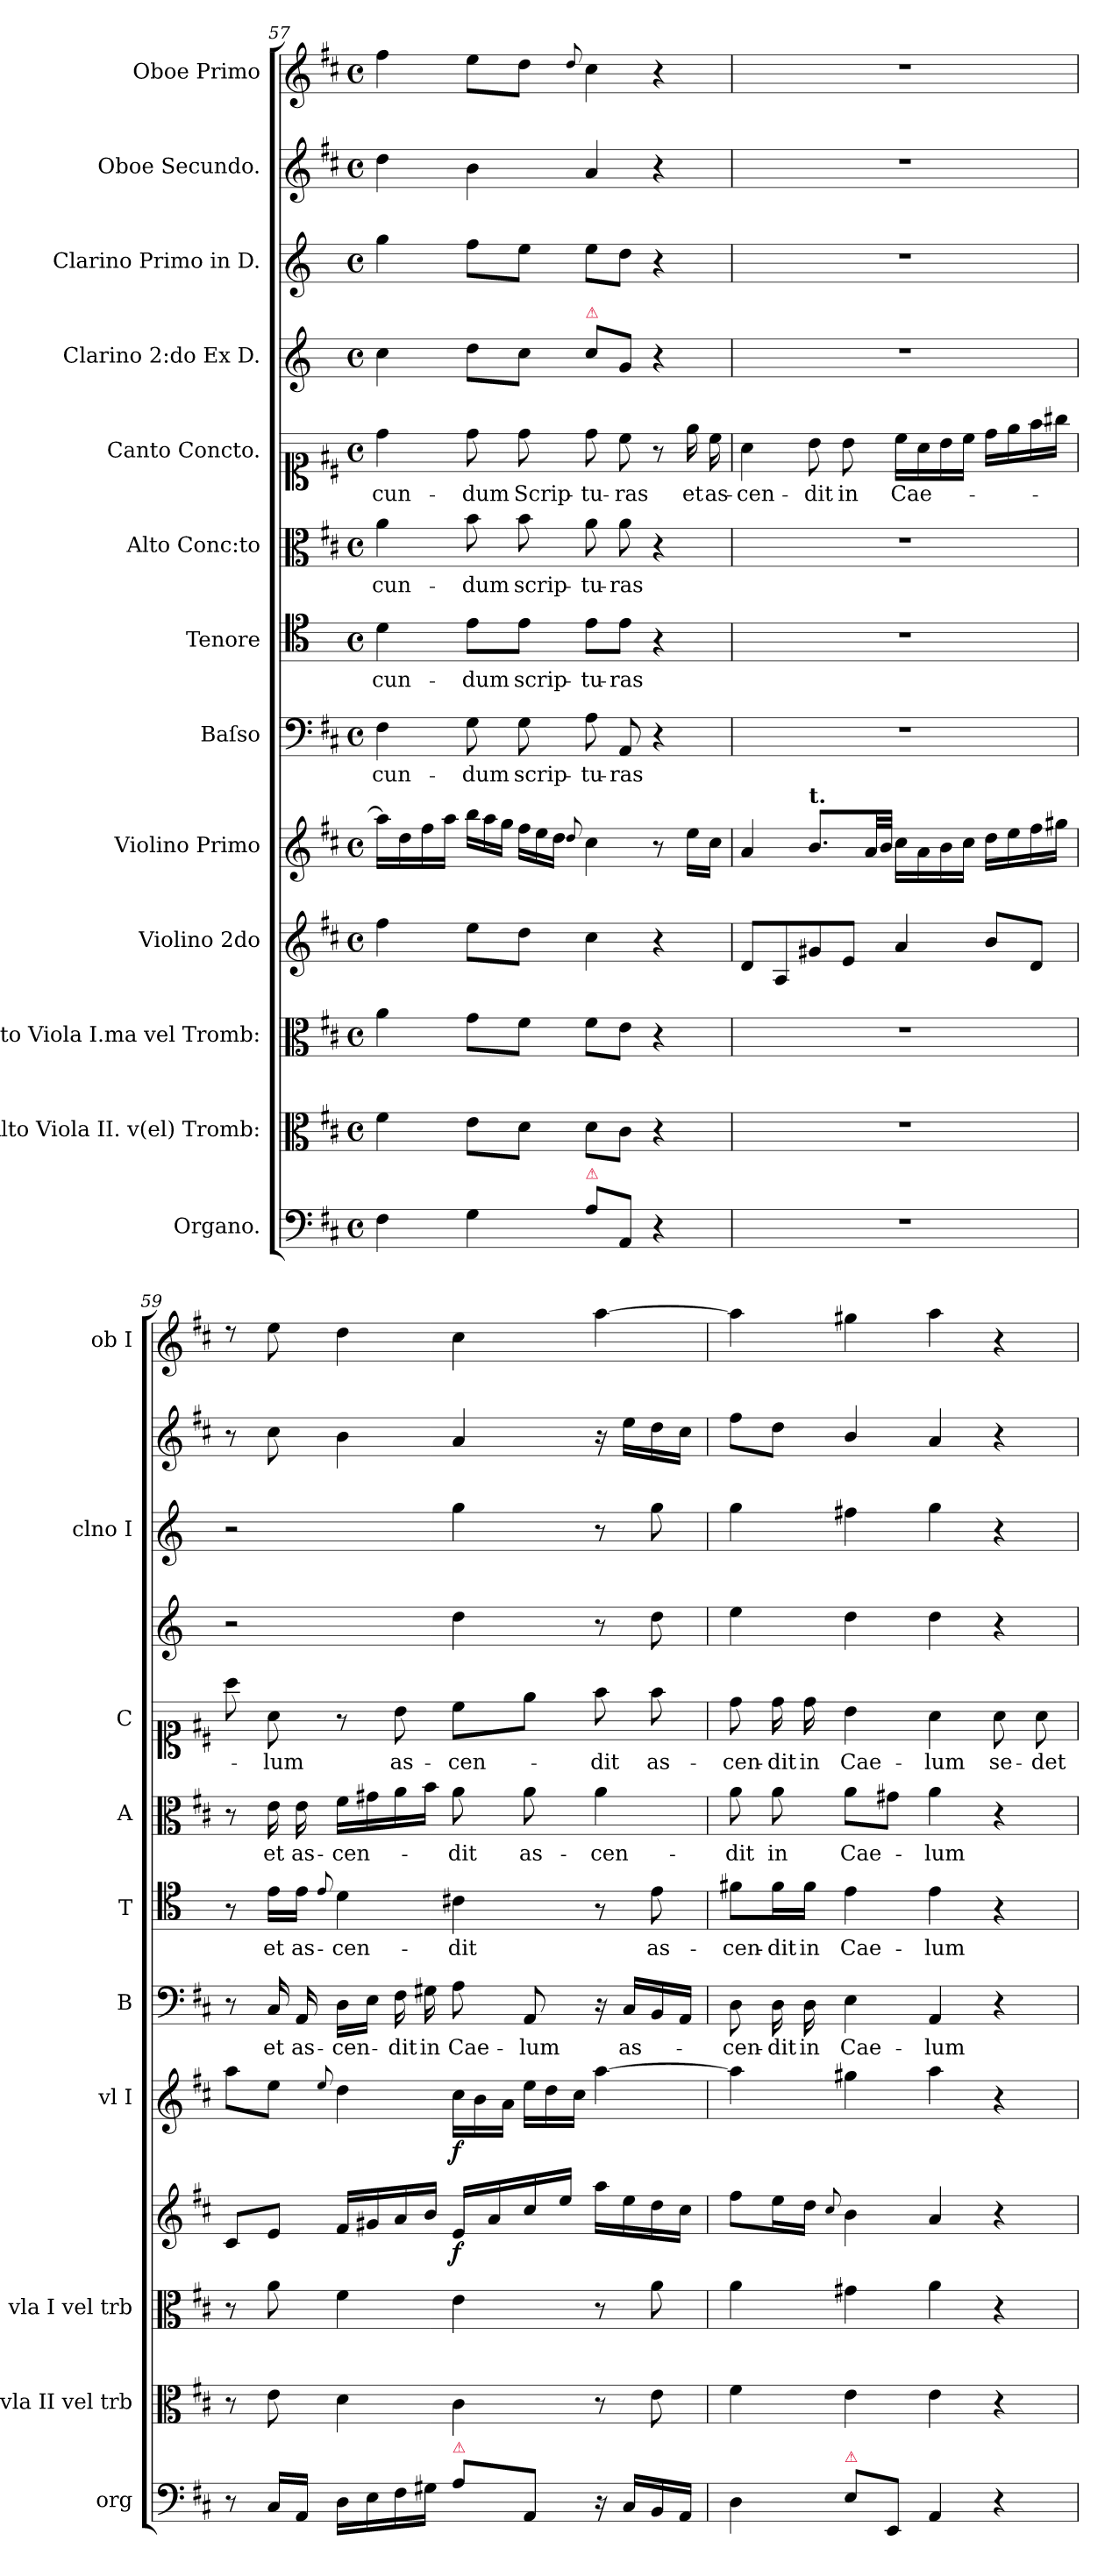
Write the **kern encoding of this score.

**kern	**kern	**kern	**kern	**dynam	**kern	**dynam	**kern	**text	**kern	**text	**kern	**text	**kern	**text	**kern	**kern	**kern	**kern
*part13	*part12	*part11	*part10	*part10	*part9	*part9	*part8	*part8	*part7	*part7	*part6	*part6	*part5	*part5	*part4	*part3	*part2	*part1
*staff13	*staff12	*staff11	*staff10	*staff10	*staff9	*staff9	*staff8	*staff8	*staff7	*staff7	*staff6	*staff6	*staff5	*staff5	*staff4	*staff3	*staff2	*staff1
*I"Organo.	*I"Alto Viola II. v(el) Tromb:	*I"Alto Viola I.ma vel Tromb:	*I"Violino 2do	*	*I"Violino Primo	*	*I"Baſso	*	*I"Tenore	*	*I"Alto Conc:to	*	*I"Canto Concto.	*	*I"Clarino 2:do Ex D.	*I"Clarino Primo in D.	*I"Oboe Secundo.	*I"Oboe Primo
*I'org	*I'vla II vel trb	*I'vla I vel trb	*	*	*I'vl I	*	*I'B	*	*I'T	*	*I'A	*	*I'C	*	*	*I'clno I	*	*I'ob I
*clefF4	*clefC3	*clefC3	*clefG2	*	*clefG2	*	*clefF4	*	*clefC4	*	*clefC3	*	*clefC1	*	*clefG2	*clefG2	*clefG2	*clefG2
*	*	*	*	*	*	*	*	*	*	*	*	*	*	*	*ITrd-1c-2	*ITrd-1c-2	*	*
*k[f#c#]	*k[f#c#]	*k[f#c#]	*k[f#c#]	*	*k[f#c#]	*	*k[f#c#]	*	*k[]	*	*k[f#c#]	*	*k[f#c#]	*	*k[f#c#]	*k[f#c#]	*k[f#c#]	*k[f#c#]
*M4/4	*M4/4	*M4/4	*M4/4	*	*M4/4	*	*M4/4	*	*M4/4	*	*M4/4	*	*M4/4	*	*M4/4	*M4/4	*M4/4	*M4/4
*met(c)	*met(c)	*met(c)	*met(c)	*	*met(c)	*	*met(c)	*	*met(c)	*	*met(c)	*	*met(c)	*	*met(c)	*met(c)	*met(c)	*met(c)
=57	=57	=57	=57	=57	=57	=57	=57	=57	=57	=57	=57	=57	=57	=57	=57	=57	=57	=57
4F#\	4f#\	4a\	4ff#\	.	16aa\LL]	.	4F#\	-cun-	4d\	-cun-	4a\	-cun-	4dd\	-cun-	4dd\	4aa\	4dd\	4ff#\
.	.	.	.	.	16dd\	.	.	.	.	.	.	.	.	.	.	.	.	.
.	.	.	.	.	16ff#\	.	.	.	.	.	.	.	.	.	.	.	.	.
.	.	.	.	.	16aa\JJ	.	.	.	.	.	.	.	.	.	.	.	.	.
*	*	*	*	*	*Xtuplet	*	*	*	*	*	*	*	*	*	*	*	*	*
4G\	8e\L	8g\L	8ee\L	.	24bb\LL	.	8G\	-dum	8e\L	-dum	8b\	-dum	8dd\	-dum	8ee\L	8gg\L	4b\	8ee\L
.	.	.	.	.	24aa\	.	.	.	.	.	.	.	.	.	.	.	.	.
.	.	.	.	.	24gg\JJ	.	.	.	.	.	.	.	.	.	.	.	.	.
.	8d\J	8f#\J	8dd\J	.	24ff#\LL	.	8G\	scrip-	8e\J	scrip-	8b\	scrip-	8dd\	Scrip-	8dd\J	8ff#\J	.	8dd\J
.	.	.	.	.	24ee\	.	.	.	.	.	.	.	.	.	.	.	.	.
.	.	.	.	.	24dd\JJ	.	.	.	.	.	.	.	.	.	.	.	.	.
.	.	.	.	.	8qqdd/	.	.	.	.	.	.	.	.	.	.	.	.	8qqdd/
!	!	!	!	!	!	!	!	!	!	!	!	!	!	!	!LO:TX:a:color=crimson:t=⚠	!	!	!
!LO:TX:a:color=crimson:t=⚠	!	!	!	!	!	!	!	!	!	!	!	!	!	!	!	!	!	!
8A\L	8d\L	8f#\L	4cc#\	.	4cc#\	.	8A\	-tu-	8e\L	-tu-	8a\	-tu-	8dd\	-tu-	8dd\L	8ff#\L	4a/	4cc#\
8AA/J	8c#\J	8e\J	.	.	.	.	8AA/	-ras	8e\J	-ras	8a\	-ras	8cc#\	-ras	8a/J	8ee\J	.	.
4r	4r	4r	4r	.	8r	.	4r	.	4r	.	4r	.	8r	.	4r	4r	4r	4r
!	!	!	!	!	!	!LO:DY:b	!	!	!	!	!	!	!	!	!	!	!	!
.	.	.	.	.	16ee\LL	pia	.	.	.	.	.	.	16ee\	et	.	.	.	.
.	.	.	.	.	16cc#\JJ	.	.	.	.	.	.	.	16cc#\	as-	.	.	.	.
=58	=58	=58	=58	=58	=58	=58	=58	=58	=58	=58	=58	=58	=58	=58	=58	=58	=58	=58
1r	1r	1r	8d/L	po	4a/	.	1r	.	1r	.	1r	.	4a\	-cen-	1r	1r	1r	1r
.	.	.	8A/	.	.	.	.	.	.	.	.	.	.	.	.	.	.	.
!	!	!	!	!	!LO:TX:a:B:t=t.	!	!	!	!	!	!	!	!	!	!	!	!	!
.	.	.	8g#X/	.	8.b/L	.	.	.	.	.	.	.	8b\	-dit	.	.	.	.
.	.	.	8e/J	.	.	.	.	.	.	.	.	.	8b\	in	.	.	.	.
.	.	.	.	.	32a/LL	.	.	.	.	.	.	.	.	.	.	.	.	.
.	.	.	.	.	32b/JJJ	.	.	.	.	.	.	.	.	.	.	.	.	.
.	.	.	4a/	.	16cc#\LL	.	.	.	.	.	.	.	16cc#\LL	Cae-	.	.	.	.
.	.	.	.	.	16a\	.	.	.	.	.	.	.	16a\	.	.	.	.	.
.	.	.	.	.	16b\	.	.	.	.	.	.	.	16b\	.	.	.	.	.
.	.	.	.	.	16cc#\JJ	.	.	.	.	.	.	.	16cc#\JJ	.	.	.	.	.
.	.	.	8b/L	.	16dd\LL	.	.	.	.	.	.	.	16dd\LL	.	.	.	.	.
.	.	.	.	.	16ee\	.	.	.	.	.	.	.	16ee\	.	.	.	.	.
.	.	.	8d/J	.	16ff#\	.	.	.	.	.	.	.	16ff#\	.	.	.	.	.
.	.	.	.	.	16gg#X\JJ	.	.	.	.	.	.	.	16gg#X\JJ	.	.	.	.	.
=59	=59	=59	=59	=59	=59	=59	=59	=59	=59	=59	=59	=59	=59	=59	=59	=59	=59	=59
8r	8r	8r	8c#/L	.	8aa\L	.	8r	.	8r	.	8r	.	8aa\	.	2r	2r	8r	8rdd
16C#/LL	8e\	8a\	8e/J	.	8ee\J	.	16C#/	et	16e\LL	et	16e\	et	8a\	-lum	.	.	8cc#\	8ee\
16AA/JJ	.	.	.	.	.	.	16AA/	as-	16e\JJ	as-	16e\	as-	.	.	.	.	.	.
.	.	.	.	.	8qqee/	.	.	.	8qqe/	.	.	.	.	.	.	.	.	.
16D\LL	4d\	4f#\	16f#/LL	.	4dd\	.	16D\LL	-cen-	4d\	-cen-	16f#\LL	-cen-	8r	.	.	.	4b\	4dd\
16E\	.	.	16g#X/	.	.	.	16E\JJ	.	.	.	16g#X\	.	.	.	.	.	.	.
16F#\	.	.	16a/	.	.	.	16F#\	-dit	.	.	16a\	.	8b\	as-	.	.	.	.
16G#X\JJ	.	.	16b/JJ	.	.	.	16G#X\	in	.	.	16b\JJ	.	.	.	.	.	.	.
!LO:TX:a:color=crimson:t=⚠	!	!	!	!	!	!	!	!	!	!	!	!	!	!	!	!	!	!
!	!	!	!	!	!	!LO:DY:b	!	!	!	!	!	!	!	!	!	!	!	!
8A\L	4c#\	4e\	16e/LL	f	24cc#\LL	f	8A\	Cae-	4c#\	-dit	8a\	-dit	8cc#\L	-cen-	4ee\	4aa\	4a/	4cc#\
.	.	.	.	.	24b\	.	.	.	.	.	.	.	.	.	.	.	.	.
.	.	.	16a/	.	.	.	.	.	.	.	.	.	.	.	.	.	.	.
.	.	.	.	.	24a\JJ	.	.	.	.	.	.	.	.	.	.	.	.	.
8AA/J	.	.	16cc#/	.	24ee\LL	.	8AA/	-lum	.	.	8a\	as-	8ee\J	.	.	.	.	.
.	.	.	.	.	24dd\	.	.	.	.	.	.	.	.	.	.	.	.	.
.	.	.	16ee/JJ	.	.	.	.	.	.	.	.	.	.	.	.	.	.	.
.	.	.	.	.	24cc#\JJ	.	.	.	.	.	.	.	.	.	.	.	.	.
16r	8r	8r	16aa\LL	.	[4aa\	.	16r	.	8r	.	4a\	-cen-	8ff#\	-dit	8r	8r	16r	[4aa\
16C#/LL	.	.	16ee\	.	.	.	16C#/LL	as-	.	.	.	.	.	.	.	.	16ee\LL	.
16BB/	8e\	8a\	16dd\	.	.	.	16BB/	.	8e\	as-	.	.	8ff#\	as-	8ee\	8aa\	16dd\	.
16AA/JJ	.	.	16cc#\JJ	.	.	.	16AA/JJ	.	.	.	.	.	.	.	.	.	16cc#\JJ	.
=60	=60	=60	=60	=60	=60	=60	=60	=60	=60	=60	=60	=60	=60	=60	=60	=60	=60	=60
4D\	4f#\	4a\	8ff#\L	.	4aa\]	.	8D\	-cen-	8f#\L	-cen-	8a\	-dit	8dd\	-cen-	4ff#\	4aa\	8ff#\L	4aa\]
.	.	.	16ee\L	.	.	.	16D\	-dit	16f#\L	-dit	8a\	in	16dd\	-dit	.	.	8dd\J	.
.	.	.	16dd\JJ	.	.	.	16D\	in	16f#\JJ	in	.	.	16dd\	in	.	.	.	.
.	.	.	8qqcc#/	.	.	.	.	.	.	.	.	.	.	.	.	.	.	.
!LO:TX:a:color=crimson:t=⚠	!	!	!	!	!	!	!	!	!	!	!	!	!	!	!	!	!	!
8E\L	4e\	4g#X\	4b\	.	4gg#X\	.	4E\	Cae-	4e\	Cae-	8a\L	Cae-	4b\	Cae-	4ee\	4gg#X\	4b/	4gg#X\
8EE/J	.	.	.	.	.	.	.	.	.	.	8g#X\J	.	.	.	.	.	.	.
4AA/	4e\	4a\	4a/	.	4aa\	.	4AA/	-lum	4e\	-lum	4a\	-lum	4a\	-lum	4ee\	4aa\	4a/	4aa\
4r	4r	4r	4r	.	4r	.	4r	.	4r	.	4r	.	8a\	se-	4r	4r	4r	4r
.	.	.	.	.	.	.	.	.	.	.	.	.	8a\	-det	.	.	.	.
=	=	=	=	=	=	=	=	=	=	=	=	=	=	=	=	=	=	=
*-	*-	*-	*-	*-	*-	*-	*-	*-	*-	*-	*-	*-	*-	*-	*-	*-	*-	*-
